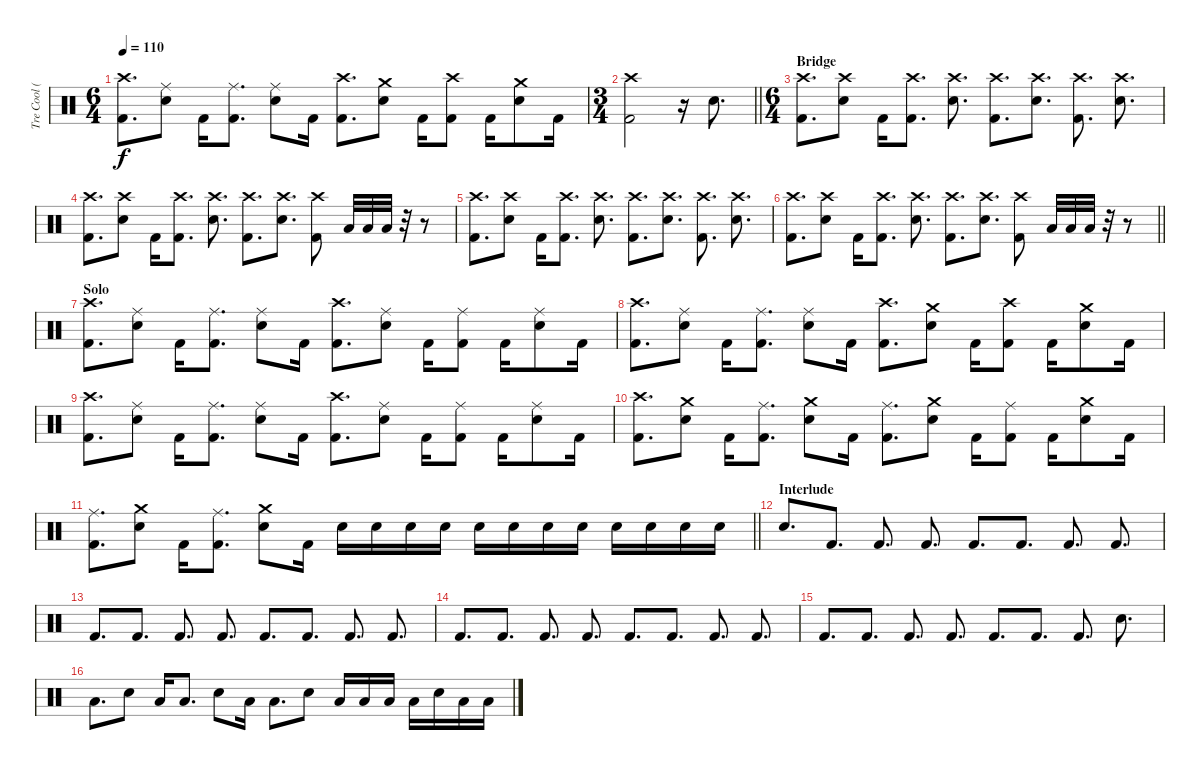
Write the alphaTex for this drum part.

\track ("Tre Cool (Drums)" "Tre Cool (") {instrument percussion}
\staff {score}
\articulation defaults
\ts (6 4)
\tempo 110
\clef neutral
\ks c
("Crash high (hit)" "Kick (hit) 2").8{d dy f} ("Ride (middle)" "Electric Snare (hit)").8 "Kick (hit) 2".16 ("Ride (middle)" "Kick (hit) 2").8{d} ("Ride (middle)" "Electric Snare (hit)").8 "Kick (hit) 2".16 ("Crash high (hit)" "Kick (hit) 2").8{d} ("Crash medium (hit)" "Electric Snare (hit)").8 "Kick (hit) 2".16 ("Crash high (hit)" "Kick (hit) 2").8 "Kick (hit) 2".16 ("Crash medium (hit)" "Electric Snare (hit)").8 "Kick (hit) 2".16 |
\ts (3 4)
\barLineRight lightlight
("Crash high (hit)" "Kick (hit) 2").2 r.16 "Electric Snare (hit)".8{d} |
\ts (6 4)
\section ("" "Bridge")
("Crash high (hit)" "Kick (hit) 2").8{d} ("Crash high (hit)" "Electric Snare (hit)").8 "Kick (hit) 2".16 ("Crash high (hit)" "Kick (hit) 2").8{d} ("Crash high (hit)" "Electric Snare (hit)").8{d} ("Crash high (hit)" "Kick (hit) 2").8{d} ("Crash high (hit)" "Electric Snare (hit)").8{d} ("Crash high (hit)" "Kick (hit) 2").8{d} ("Crash high (hit)" "Electric Snare (hit)").8{d} |
("Crash high (hit)" "Kick (hit) 2").8{d} ("Crash high (hit)" "Electric Snare (hit)").8 "Kick (hit) 2".16 ("Crash high (hit)" "Kick (hit) 2").8{d} ("Crash high (hit)" "Electric Snare (hit)").8{d} ("Crash high (hit)" "Kick (hit) 2").8{d} ("Crash high (hit)" "Electric Snare (hit)").8{d} ("Crash high (hit)" "Kick (hit) 2").8 "Low Floor Tom (hit)".32 "Low Floor Tom (hit)".32 "Low Floor Tom (hit)".32 r.32 r.8 |
("Crash high (hit)" "Kick (hit) 2").8{d} ("Crash high (hit)" "Electric Snare (hit)").8 "Kick (hit) 2".16 ("Crash high (hit)" "Kick (hit) 2").8{d} ("Crash high (hit)" "Electric Snare (hit)").8{d} ("Crash high (hit)" "Kick (hit) 2").8{d} ("Crash high (hit)" "Electric Snare (hit)").8{d} ("Crash high (hit)" "Kick (hit) 2").8{d} ("Crash high (hit)" "Electric Snare (hit)").8{d} |
\barLineRight lightlight
("Crash high (hit)" "Kick (hit) 2").8{d} ("Crash high (hit)" "Electric Snare (hit)").8 "Kick (hit) 2".16 ("Crash high (hit)" "Kick (hit) 2").8{d} ("Crash high (hit)" "Electric Snare (hit)").8{d} ("Crash high (hit)" "Kick (hit) 2").8{d} ("Crash high (hit)" "Electric Snare (hit)").8{d} ("Crash high (hit)" "Kick (hit) 2").8 "Low Floor Tom (hit)".32 "Low Floor Tom (hit)".32 "Low Floor Tom (hit)".32 r.32 r.8 |
\section ("" "Solo")
("Crash high (hit)" "Kick (hit) 2").8{d} ("Ride (middle)" "Electric Snare (hit)").8 "Kick (hit) 2".16 ("Ride (middle)" "Kick (hit) 2").8{d} ("Ride (middle)" "Electric Snare (hit)").8 "Kick (hit) 2".16 ("Crash high (hit)" "Kick (hit) 2").8{d} ("Ride (middle)" "Electric Snare (hit)").8 "Kick (hit) 2".16 ("Ride (middle)" "Kick (hit) 2").8 "Kick (hit) 2".16 ("Ride (middle)" "Electric Snare (hit)").8 "Kick (hit) 2".16 |
("Crash high (hit)" "Kick (hit) 2").8{d} ("Ride (middle)" "Electric Snare (hit)").8 "Kick (hit) 2".16 ("Ride (middle)" "Kick (hit) 2").8{d} ("Ride (middle)" "Electric Snare (hit)").8 "Kick (hit) 2".16 ("Crash high (hit)" "Kick (hit) 2").8{d} ("Crash medium (hit)" "Electric Snare (hit)").8 "Kick (hit) 2".16 ("Crash high (hit)" "Kick (hit) 2").8 "Kick (hit) 2".16 ("Crash medium (hit)" "Electric Snare (hit)").8 "Kick (hit) 2".16 |
("Crash high (hit)" "Kick (hit) 2").8{d} ("Ride (middle)" "Electric Snare (hit)").8 "Kick (hit) 2".16 ("Ride (middle)" "Kick (hit) 2").8{d} ("Ride (middle)" "Electric Snare (hit)").8 "Kick (hit) 2".16 ("Crash high (hit)" "Kick (hit) 2").8{d} ("Ride (middle)" "Electric Snare (hit)").8 "Kick (hit) 2".16 ("Ride (middle)" "Kick (hit) 2").8 "Kick (hit) 2".16 ("Ride (middle)" "Electric Snare (hit)").8 "Kick (hit) 2".16 |
("Crash high (hit)" "Kick (hit) 2").8{d} ("Crash medium (hit)" "Electric Snare (hit)").8 "Kick (hit) 2".16 ("Ride (middle)" "Kick (hit) 2").8{d} ("Crash medium (hit)" "Electric Snare (hit)").8 "Kick (hit) 2".16 ("Ride (middle)" "Kick (hit) 2").8{d} ("Crash medium (hit)" "Electric Snare (hit)").8 "Kick (hit) 2".16 ("Ride (middle)" "Kick (hit) 2").8 "Kick (hit) 2".16 ("Crash medium (hit)" "Electric Snare (hit)").8 "Kick (hit) 2".16 |
\barLineRight lightlight
("Ride (middle)" "Kick (hit) 2").8{d} ("Crash medium (hit)" "Electric Snare (hit)").8 "Kick (hit) 2".16 ("Ride (middle)" "Kick (hit) 2").8{d} ("Crash medium (hit)" "Electric Snare (hit)").8 "Kick (hit) 2".16 "Electric Snare (hit)".16 "Electric Snare (hit)".16 "Electric Snare (hit)".16 "Electric Snare (hit)".16 "Electric Snare (hit)".16 "Electric Snare (hit)".16 "Electric Snare (hit)".16 "Electric Snare (hit)".16 "Electric Snare (hit)".16 "Electric Snare (hit)".16 "Electric Snare (hit)".16 "Electric Snare (hit)".16 |
\section ("" "Interlude")
"Electric Snare (hit)".8{d} "Kick (hit) 2".8{d} "Kick (hit) 2".8{d} "Kick (hit) 2".8{d} "Kick (hit) 2".8{d} "Kick (hit) 2".8{d} "Kick (hit) 2".8{d} "Kick (hit) 2".8{d} |
"Kick (hit) 2".8{d} "Kick (hit) 2".8{d} "Kick (hit) 2".8{d} "Kick (hit) 2".8{d} "Kick (hit) 2".8{d} "Kick (hit) 2".8{d} "Kick (hit) 2".8{d} "Kick (hit) 2".8{d} |
"Kick (hit) 2".8{d} "Kick (hit) 2".8{d} "Kick (hit) 2".8{d} "Kick (hit) 2".8{d} "Kick (hit) 2".8{d} "Kick (hit) 2".8{d} "Kick (hit) 2".8{d} "Kick (hit) 2".8{d} |
"Kick (hit) 2".8{d} "Kick (hit) 2".8{d} "Kick (hit) 2".8{d} "Kick (hit) 2".8{d} "Kick (hit) 2".8{d} "Kick (hit) 2".8{d} "Kick (hit) 2".8{d} "Electric Snare (hit)".8{d} |
"Low Floor Tom (hit)".8{d} "Electric Snare (hit)".8 "Low Floor Tom (hit)".16 "Low Floor Tom (hit)".8{d} "Electric Snare (hit)".8 "Low Floor Tom (hit)".16 "Low Floor Tom (hit)".8{d} "Electric Snare (hit)".8 "Low Floor Tom (hit)".16 "Low Floor Tom (hit)".16 "Low Floor Tom (hit)".16 "Low Floor Tom (hit)".16 "Electric Snare (hit)".16 "Low Floor Tom (hit)".16 "Low Floor Tom (hit)".16
